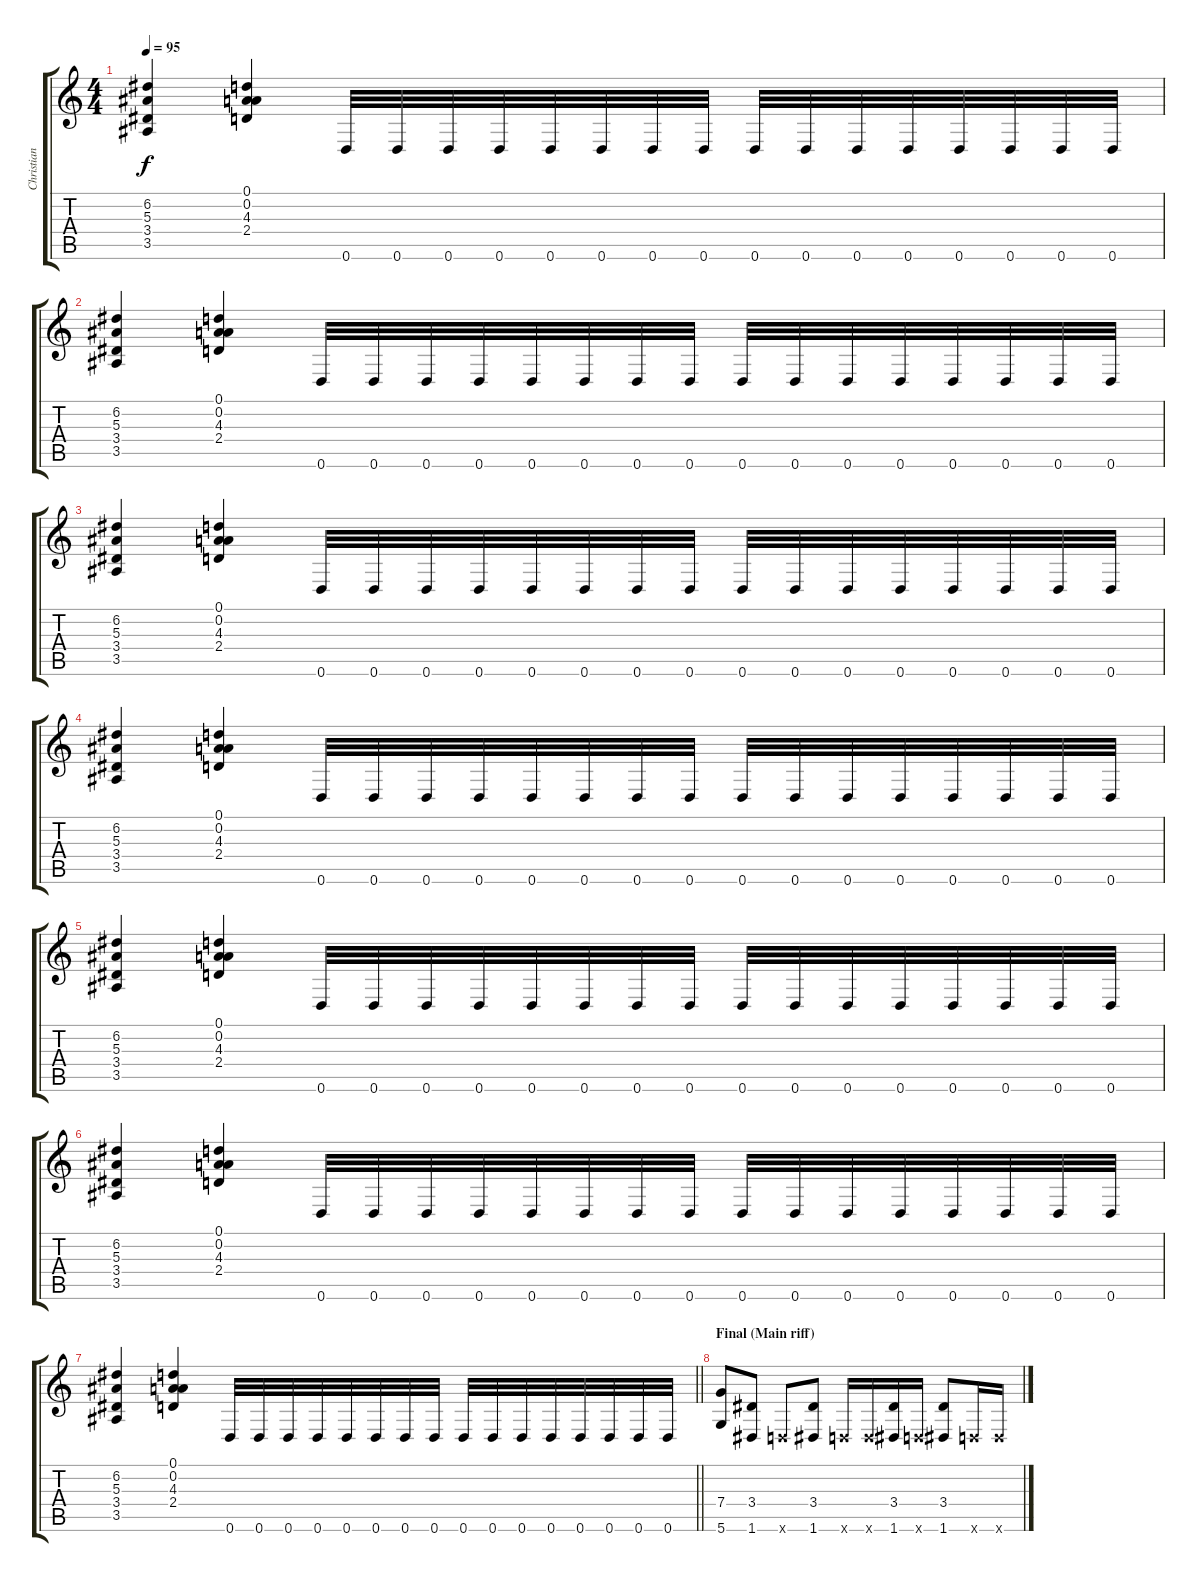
\track ("Christian (Dist)" "Christian ") {instrument distortionguitar}
\staff {score tabs}
\tuning (D4 A3 F3 C3 G2 D2) {hide}
\ts (4 4)
\tempo 95
\clef g2
\ks c
(6.2 5.3 3.4 3.5).4{dy f} (0.1 0.2 4.3 2.4).4 0.6.32 0.6.32 0.6.32 0.6.32 0.6.32 0.6.32 0.6.32 0.6.32 0.6.32 0.6.32 0.6.32 0.6.32 0.6.32 0.6.32 0.6.32 0.6.32 |
(6.2 5.3 3.4 3.5).4 (0.1 0.2 4.3 2.4).4 0.6.32 0.6.32 0.6.32 0.6.32 0.6.32 0.6.32 0.6.32 0.6.32 0.6.32 0.6.32 0.6.32 0.6.32 0.6.32 0.6.32 0.6.32 0.6.32 |
(6.2 5.3 3.4 3.5).4 (0.1 0.2 4.3 2.4).4 0.6.32 0.6.32 0.6.32 0.6.32 0.6.32 0.6.32 0.6.32 0.6.32 0.6.32 0.6.32 0.6.32 0.6.32 0.6.32 0.6.32 0.6.32 0.6.32 |
(6.2 5.3 3.4 3.5).4 (0.1 0.2 4.3 2.4).4 0.6.32 0.6.32 0.6.32 0.6.32 0.6.32 0.6.32 0.6.32 0.6.32 0.6.32 0.6.32 0.6.32 0.6.32 0.6.32 0.6.32 0.6.32 0.6.32 |
(6.2 5.3 3.4 3.5).4 (0.1 0.2 4.3 2.4).4 0.6.32 0.6.32 0.6.32 0.6.32 0.6.32 0.6.32 0.6.32 0.6.32 0.6.32 0.6.32 0.6.32 0.6.32 0.6.32 0.6.32 0.6.32 0.6.32 |
(6.2 5.3 3.4 3.5).4 (0.1 0.2 4.3 2.4).4 0.6.32 0.6.32 0.6.32 0.6.32 0.6.32 0.6.32 0.6.32 0.6.32 0.6.32 0.6.32 0.6.32 0.6.32 0.6.32 0.6.32 0.6.32 0.6.32 |
\barLineRight lightlight
(6.2 5.3 3.4 3.5).4 (0.1 0.2 4.3 2.4).4 0.6.32 0.6.32 0.6.32 0.6.32 0.6.32 0.6.32 0.6.32 0.6.32 0.6.32 0.6.32 0.6.32 0.6.32 0.6.32 0.6.32 0.6.32 0.6.32 |
\section ("" "Final (Main riff)")
(7.4 5.6).8 (3.4 1.6).8 0.6{x}.8 (3.4 1.6).8 0.6{x}.16 0.6{x}.16 (3.4 1.6).16 0.6{x}.16 (3.4 1.6).8 0.6{x}.16 0.6{x}.16
